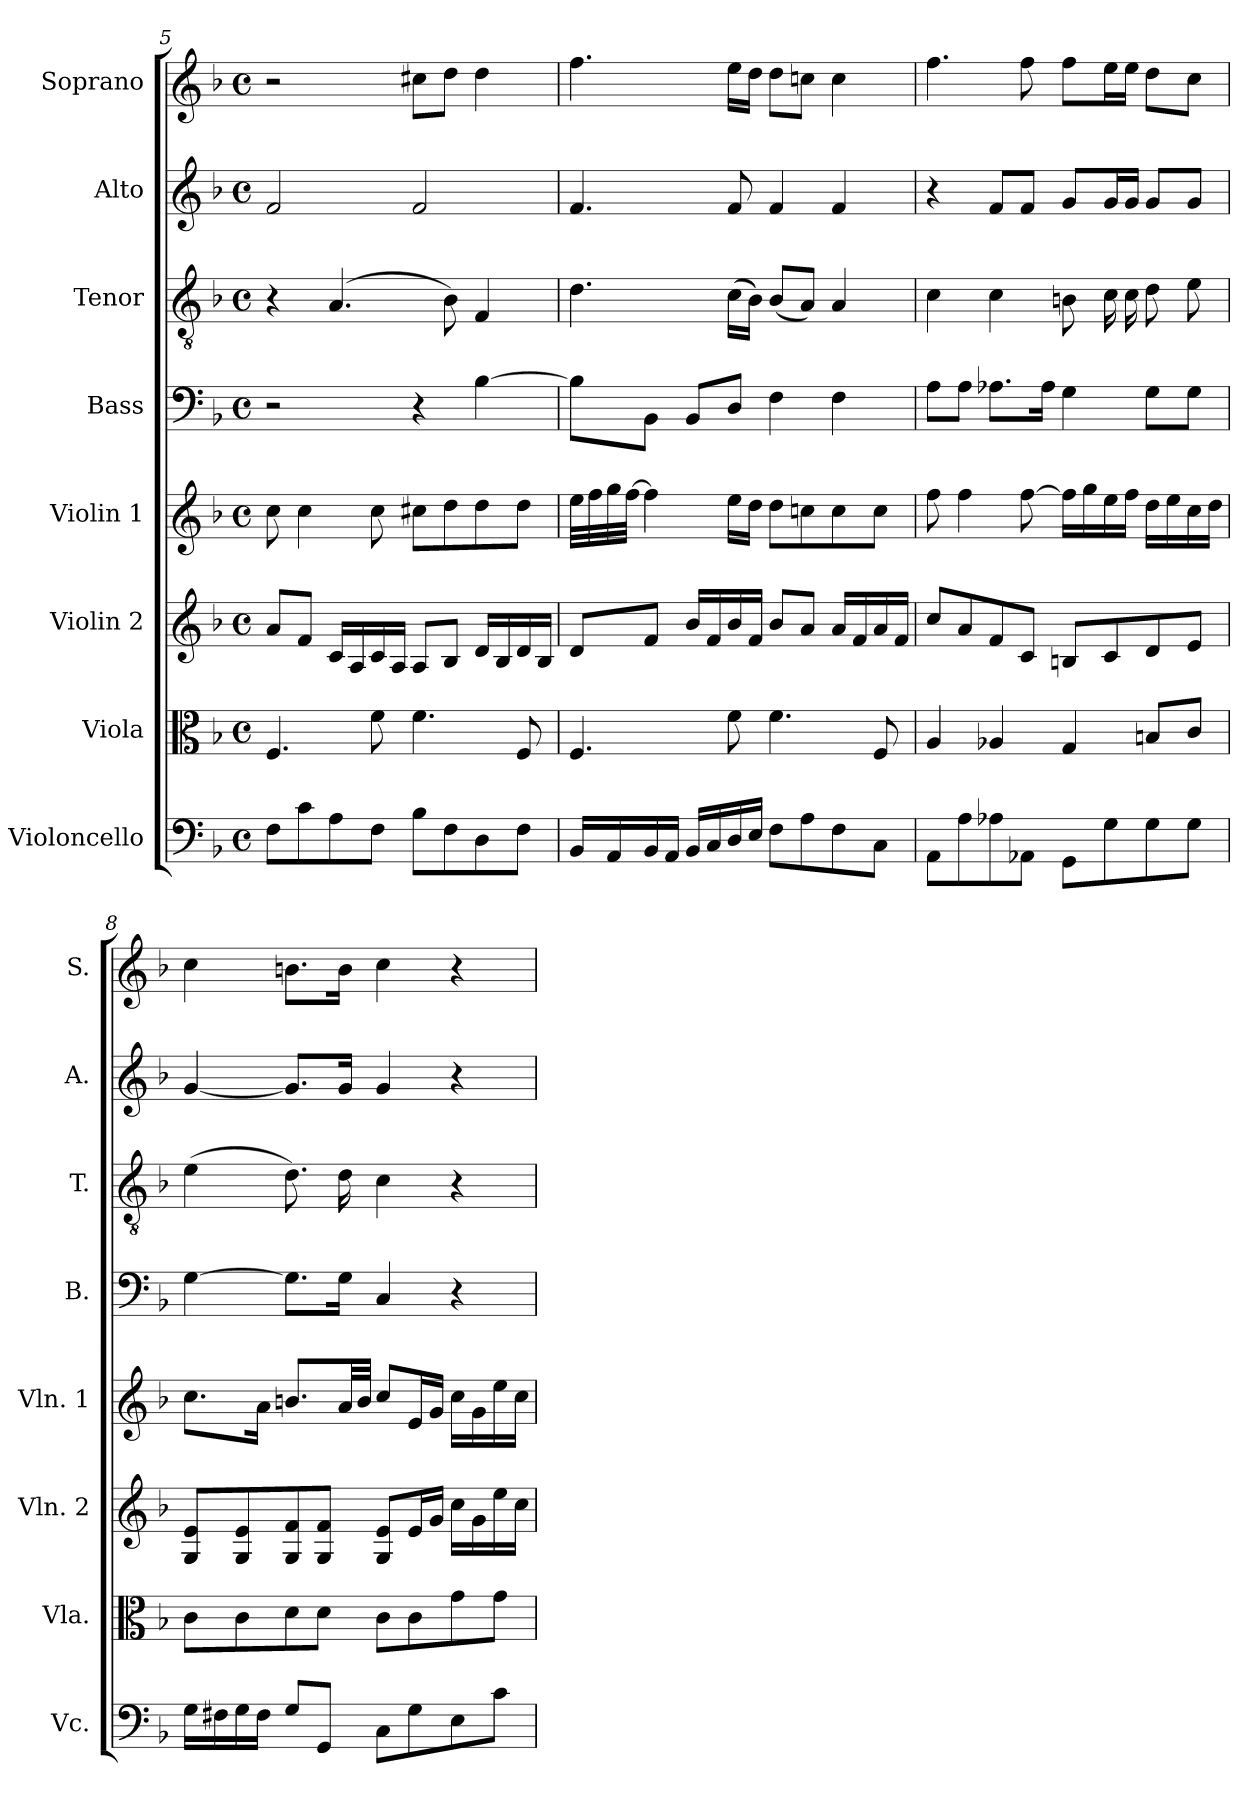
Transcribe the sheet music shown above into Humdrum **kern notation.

**kern	**kern	**kern	**kern	**kern	**kern	**kern	**kern
*part8	*part7	*part6	*part5	*part4	*part3	*part2	*part1
*staff8	*staff7	*staff6	*staff5	*staff4	*staff3	*staff2	*staff1
*I"Violoncello	*I"Viola	*I"Violin 2	*I"Violin 1	*I"Bass	*I"Tenor	*I"Alto	*I"Soprano
*I'Vc.	*I'Vla.	*I'Vln. 2	*I'Vln. 1	*I'B.	*I'T.	*I'A.	*I'S.
*clefF4	*clefC3	*clefG2	*clefG2	*clefF4	*clefGv2	*clefG2	*clefG2
*	*	*	*	*	*ITrd7c12	*	*
*k[b-]	*k[b-]	*k[b-]	*k[b-]	*k[b-]	*k[b-]	*k[b-]	*k[b-]
*F:	*F:	*F:	*F:	*F:	*F:	*F:	*F:
*M4/4	*M4/4	*M4/4	*M4/4	*M4/4	*M4/4	*M4/4	*M4/4
*met(c)	*met(c)	*met(c)	*met(c)	*met(c)	*met(c)	*met(c)	*met(c)
=5	=5	=5	=5	=5	=5	=5	=5
8Fi\L	4.Fi/	8ai/L	8cci\	2r	4r	2fi/	2r
8ci\	.	8fi/J	4cci\	.	.	.	.
8Ai\	.	16ci/LL	.	.	(4.AAi/	.	.
.	.	16Ai/	.	.	.	.	.
8Fi\J	8fi\	16ci/	8cci\	.	.	.	.
.	.	16Ai/JJ	.	.	.	.	.
8B-i\L	4.fi\	8Ai/L	8cc#Xi\L	4r	.	2fi/	8cc#Xi\L
8Fi\	.	8B-i/J	8ddi\	.	8BB-i\)	.	8ddi\J
8Di\	.	16di/LL	8ddi\	[>4B-i\	4FFi/	.	4ddi\
.	.	16B-i/	.	.	.	.	.
8Fi\J	8Fi/	16di/	8ddi\J	.	.	.	.
.	.	16B-i/JJ	.	.	.	.	.
=6	=6	=6	=6	=6	=6	=6	=6
16BB-i/LL	4.Fi/	8di/L	32eei\LLL	8B-i\L]	4.Di\	4.fi/	4.ffi\
.	.	.	32ffi\	.	.	.	.
16AAi/	.	.	32ggi\	.	.	.	.
.	.	.	[>32ffi\JJJ	.	.	.	.
16BB-i/	.	8fi/J	4ffi\]	8BB-i\J	.	.	.
16AAi/JJ	.	.	.	.	.	.	.
16BB-i/LL	.	16b-i/LL	.	8BB-i/L	.	.	.
16Ci/	.	16fi/	.	.	.	.	.
16Di/	8fi\	16b-i/	16eei\LL	8Di/J	(16Ci\LL	8fi/	16eei\LL
16Ei/JJ	.	16fi/JJ	16ddi\JJ	.	16BB-i\JJ)	.	16ddi\JJ
8Fi\L	4.fi\	8b-i/L	8ddi\L	4Fi\	(8BB-i/L	4fi/	8ddi\L
8Ai\	.	8ai/J	8ccni\	.	8AAi/J)	.	8ccni\J
8Fi\	.	16ai/LL	8cci\	4Fi\	4AAi/	4fi/	4cci\
.	.	16fi/	.	.	.	.	.
8Ci\J	8Fi/	16ai/	8cci\J	.	.	.	.
.	.	16fi/JJ	.	.	.	.	.
!!LO:PB:g=z
=7	=7	=7	=7	=7	=7	=7	=7
8AAi\L	4Ai/	8cci/L	8ffi\	8Ai\L	4Ci\	4r	4.ffi\
8Ai\	.	8ai/	4ffi\	8Ai\J	.	.	.
8A-Xi\	4A-Xi/	8fi/	.	8.A-Xi\L	4Ci\	8fi/L	.
8AA-Xi\J	.	8ci/J	[>8ffi\	.	.	8fi/J	8ffi\
.	.	.	.	16A-i\Jk	.	.	.
8GGi\L	4Gi/	8Bni/L	16ffi\LL]	4Gi\	8BBni\	8gi/L	8ffi\L
.	.	.	16ggi\	.	.	.	.
8Gi\	.	8ci/	16eei\	.	16Ci\	16gi/L	16eei\L
.	.	.	16ffi\JJ	.	16Ci\	16gi/JJ	16eei\JJ
8Gi\	8Bni/L	8di/	16ddi\LL	8Gi\L	8Di\	8gi/L	8ddi\L
.	.	.	16eei\	.	.	.	.
8Gi\J	8ci/J	8ei/J	16cci\	8Gi\J	8Ei\	8gi/J	8cci\J
.	.	.	16ddi\JJ	.	.	.	.
=8	=8	=8	=8	=8	=8	=8	=8
16Gi\LL	8ci\L	8Gi/ 8eiL	8.cci\L	[>4Gi\	(4Ei\	[<4gi/	4cci\
16F#Xi\	.	.	.	.	.	.	.
16Gi\	8ci\	8Gi/ 8ei	.	.	.	.	.
16F#i\JJ	.	.	16ai\Jk	.	.	.	.
8Gi/L	8di\	8Gi/ 8fi	8.bni/L	8.Gi\L]	8.Di\)	8.gi/L]	8.bni\L
8GGi/J	8di\J	8Gi/ 8fiJ	.	.	.	.	.
.	.	.	32ai/LL	16Gi\Jk	16Di\	16gi/Jk	16bi\Jk
.	.	.	32bi/JJJ	.	.	.	.
8Ci\L	8ci\L	8Gi/ 8eiL	8cci/L	4Ci/	4Ci\	4gi/	4cci\
8Gi\	8ci\	16ei/L	16ei/L	.	.	.	.
.	.	16gi/JJ	16gi/JJ	.	.	.	.
8Ei\	8gi\	16cci\LL	16cci\LL	4r	4r	4r	4r
.	.	16gi\	16gi\	.	.	.	.
8ci\J	8gi\J	16eei\	16eei\	.	.	.	.
.	.	16cci\JJ	16cci\JJ	.	.	.	.
=	=	=	=	=	=	=	=
*-	*-	*-	*-	*-	*-	*-	*-
